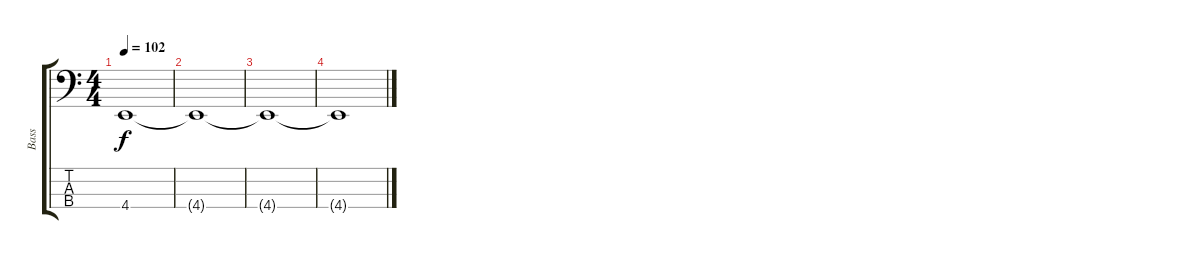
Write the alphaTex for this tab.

\track ("Bass" "Bass") {instrument electricbasspick}
\staff {score tabs}
\tuning (F2 C2 G1 C1) {hide}
\ts (4 4)
\tempo 102
\clef f4
\ks c
4.4.1{dy f} |
4.4{t}.1 |
4.4{t}.1 |
4.4{t}.1
